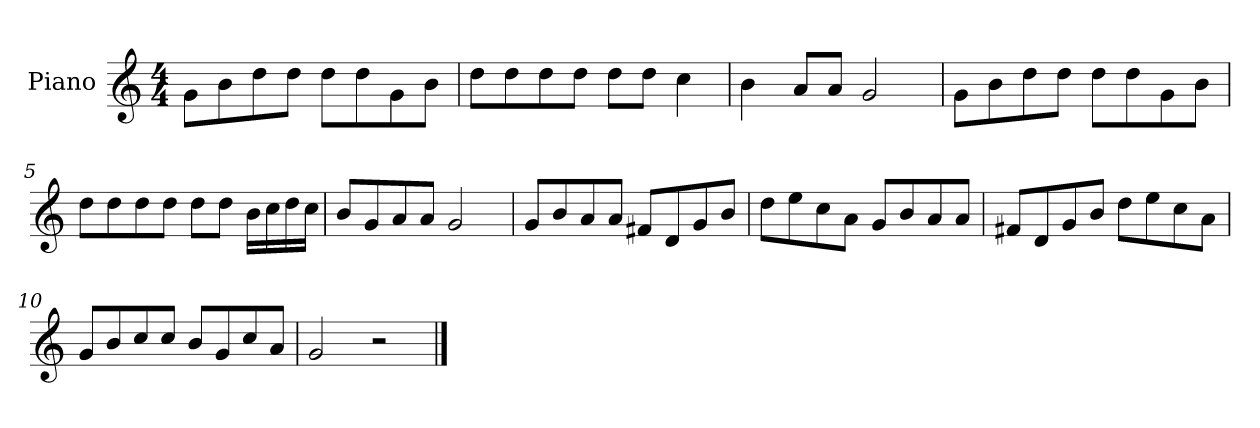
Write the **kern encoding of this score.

**kern
*part1
*staff1
*I"Piano
*I'P-no
*clefG2
*k[]
*M4/4
*MM90
=1
8g\L
8b\
8dd\
8dd\J
8dd\L
8dd\
8g\
8b\J
=2
8dd\L
8dd\
8dd\
8dd\J
8dd\L
8dd\J
4cc\
=3
4b\
8a/L
8a/J
2g/
=4
8g\L
8b\
8dd\
8dd\J
8dd\L
8dd\
8g\
8b\J
=5
8dd\L
8dd\
8dd\
8dd\J
8dd\L
8dd\J
16b\LL
16cc\
16dd\
16cc\JJ
!!LO:LB:g=z
=6
8b/L
8g/
8a/
8a/J
2g/
=7
8g/L
8b/
8a/
8a/J
8f#X/L
8d/
8g/
8b/J
=8
8dd\L
8ee\
8cc\
8a\J
8g/L
8b/
8a/
8a/J
=9
8f#X/L
8d/
8g/
8b/J
8dd\L
8ee\
8cc\
8a\J
=10
8g/L
8b/
8cc/
8cc/J
8b/L
8g/
8cc/
8a/J
=11
2g/
2r
==
*-
